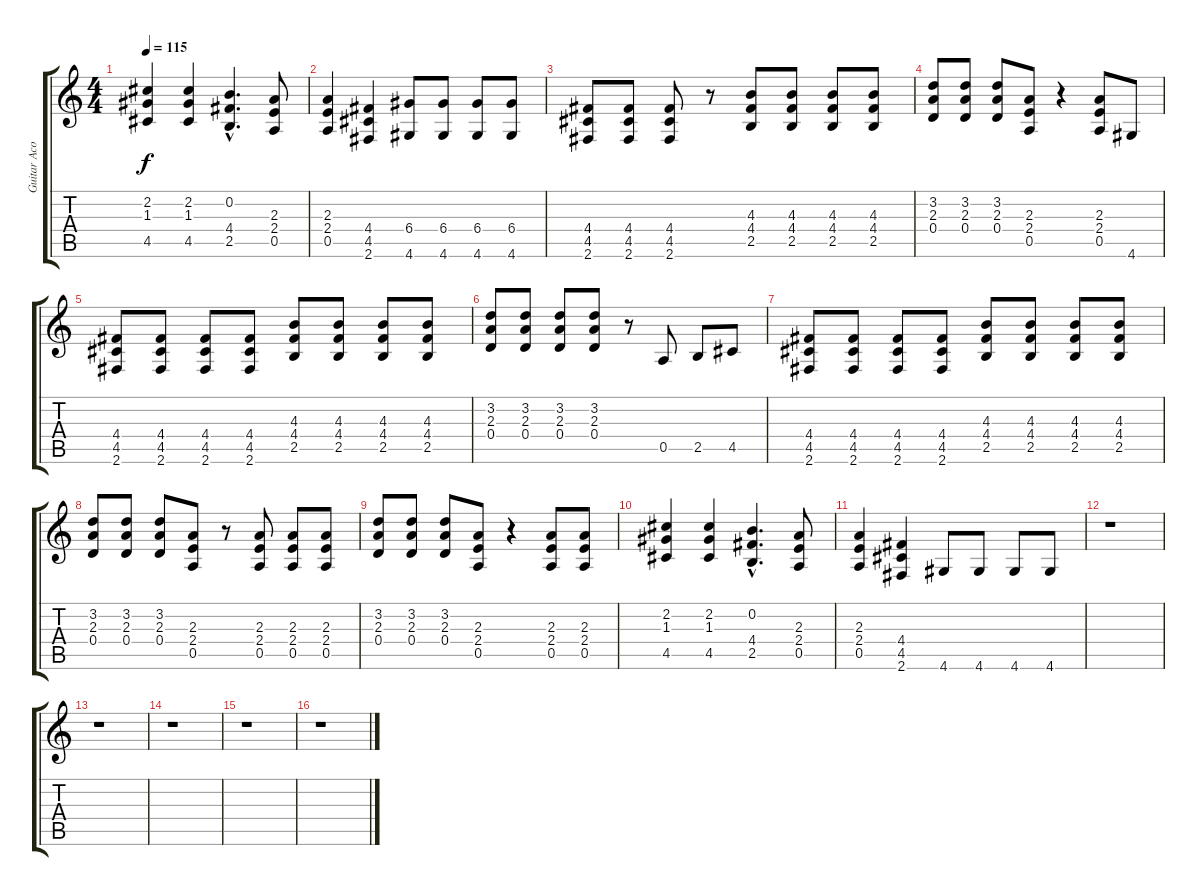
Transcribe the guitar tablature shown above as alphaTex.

\track ("Guitar Acoustic2" "Guitar Aco") {instrument acousticguitarsteel}
\staff {score tabs}
\tuning (E4 B3 G3 D3 A2 E2) {hide}
\ts (4 4)
\tempo 115
\clef g2
\ks c
(2.2 1.3 4.5).4{dy f} (2.2 1.3 4.5).4 (0.2{hac} 4.4{hac} 2.5{hac}).4{d} (2.3 2.4 0.5).8 |
(2.3 2.4 0.5).4 (4.4 4.5 2.6).4 (6.4 4.6).8 (6.4 4.6).8 (6.4 4.6).8 (6.4 4.6).8 |
(4.4 4.5 2.6).8 (4.4 4.5 2.6).8 (4.4 4.5 2.6).8 r.8 (4.3 4.4 2.5).8 (4.3 4.4 2.5).8 (4.3 4.4 2.5).8 (4.3 4.4 2.5).8 |
(3.2 2.3 0.4).8 (3.2 2.3 0.4).8 (3.2 2.3 0.4).8 (2.3 2.4 0.5).8 r.4 (2.3 2.4 0.5).8 4.6.8 |
(4.4 4.5 2.6).8 (4.4 4.5 2.6).8 (4.4 4.5 2.6).8 (4.4 4.5 2.6).8 (4.3 4.4 2.5).8 (4.3 4.4 2.5).8 (4.3 4.4 2.5).8 (4.3 4.4 2.5).8 |
(3.2 2.3 0.4).8 (3.2 2.3 0.4).8 (3.2 2.3 0.4).8 (3.2 2.3 0.4).8 r.8 0.5.8 2.5.8 4.5.8 |
(4.4 4.5 2.6).8 (4.4 4.5 2.6).8 (4.4 4.5 2.6).8 (4.4 4.5 2.6).8 (4.3 4.4 2.5).8 (4.3 4.4 2.5).8 (4.3 4.4 2.5).8 (4.3 4.4 2.5).8 |
(3.2 2.3 0.4).8 (3.2 2.3 0.4).8 (3.2 2.3 0.4).8 (2.3 2.4 0.5).8 r.8 (2.3 2.4 0.5).8 (2.3 2.4 0.5).8 (2.3 2.4 0.5).8 |
(3.2 2.3 0.4).8 (3.2 2.3 0.4).8 (3.2 2.3 0.4).8 (2.3 2.4 0.5).8 r.4 (2.3 2.4 0.5).8 (2.3 2.4 0.5).8 |
(2.2 1.3 4.5).4 (2.2 1.3 4.5).4 (0.2{hac} 4.4{hac} 2.5{hac}).4{d} (2.3 2.4 0.5).8 |
(2.3 2.4 0.5).4 (4.4 4.5 2.6).4 4.6.8 4.6.8 4.6.8 4.6.8 |
r.1 |
r.1 |
r.1 |
r.1 |
r.1
